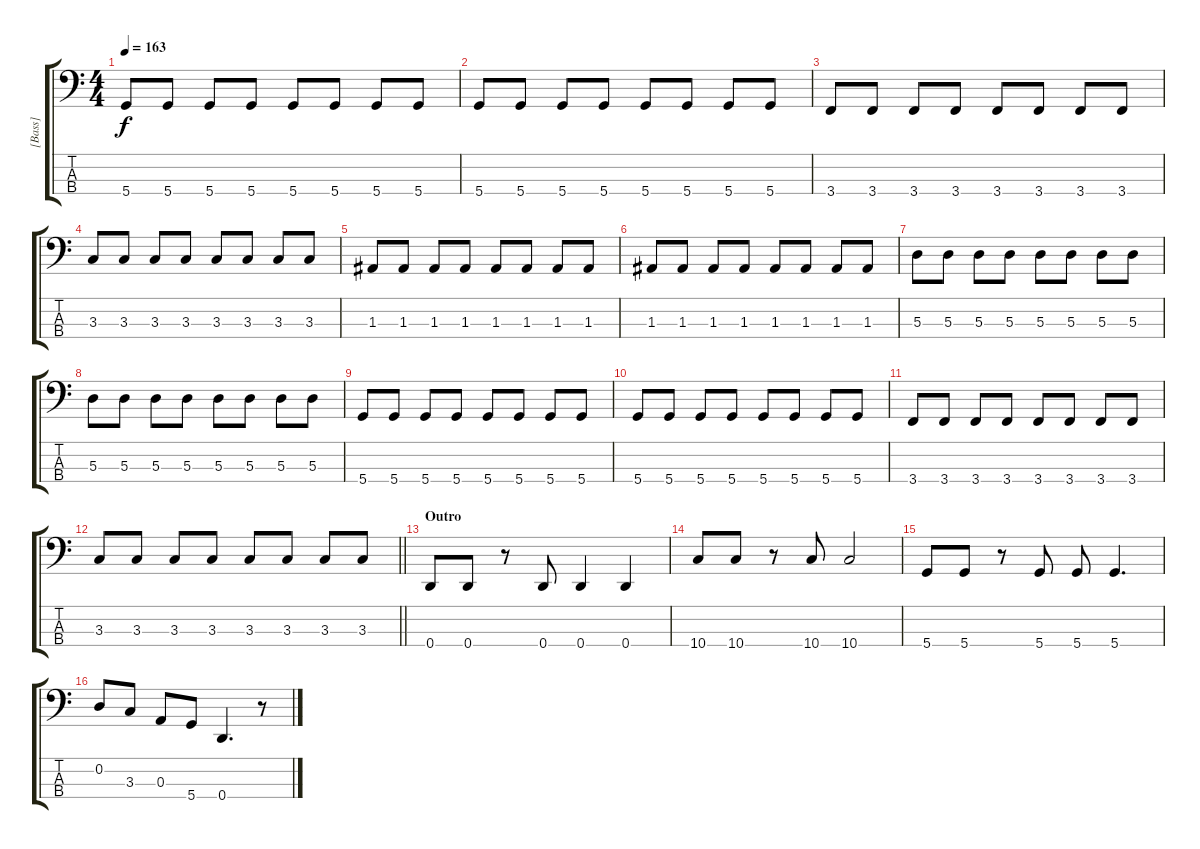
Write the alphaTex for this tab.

\track ("[Bass]" "[Bass]") {instrument electricbassfinger}
\staff {score tabs}
\tuning (G2 D2 A1 D1) {hide}
\ts (4 4)
\tempo 163
\clef f4
\ks c
5.4.8{dy f} 5.4.8 5.4.8 5.4.8 5.4.8 5.4.8 5.4.8 5.4.8 |
5.4.8 5.4.8 5.4.8 5.4.8 5.4.8 5.4.8 5.4.8 5.4.8 |
3.4.8 3.4.8 3.4.8 3.4.8 3.4.8 3.4.8 3.4.8 3.4.8 |
3.3.8 3.3.8 3.3.8 3.3.8 3.3.8 3.3.8 3.3.8 3.3.8 |
1.3.8 1.3.8 1.3.8 1.3.8 1.3.8 1.3.8 1.3.8 1.3.8 |
1.3.8 1.3.8 1.3.8 1.3.8 1.3.8 1.3.8 1.3.8 1.3.8 |
5.3.8 5.3.8 5.3.8 5.3.8 5.3.8 5.3.8 5.3.8 5.3.8 |
5.3.8 5.3.8 5.3.8 5.3.8 5.3.8 5.3.8 5.3.8 5.3.8 |
5.4.8 5.4.8 5.4.8 5.4.8 5.4.8 5.4.8 5.4.8 5.4.8 |
5.4.8 5.4.8 5.4.8 5.4.8 5.4.8 5.4.8 5.4.8 5.4.8 |
3.4.8 3.4.8 3.4.8 3.4.8 3.4.8 3.4.8 3.4.8 3.4.8 |
\barLineRight lightlight
3.3.8 3.3.8 3.3.8 3.3.8 3.3.8 3.3.8 3.3.8 3.3.8 |
\section ("" "Outro")
0.4.8 0.4.8 r.8 0.4.8 0.4.4 0.4.4 |
10.4.8 10.4.8 r.8 10.4.8 10.4.2 |
5.4.8 5.4.8 r.8 5.4.8 5.4.8 5.4.4{d} |
0.2.8 3.3.8 0.3.8 5.4.8 0.4.4{d} r.8
